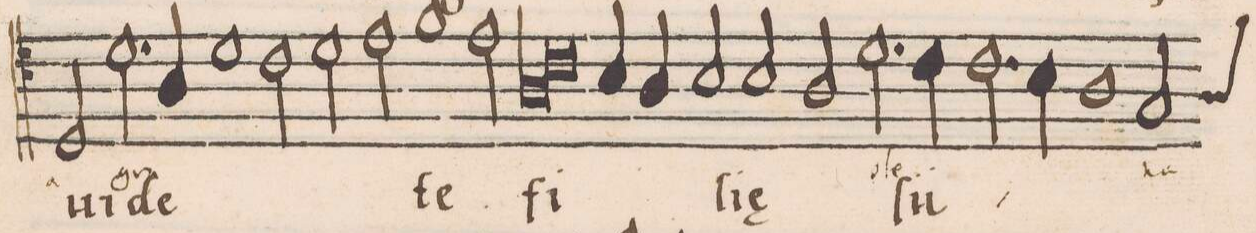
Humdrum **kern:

**kern	**text	**text
*I"ALTVS	*	*
*clefC4	*	*
*k[]	*	*
*met(C|)	*	*
*M2/1	*	*
2D/	-a	ui-
2.d\	gra	-de-
4A/	.	.
1d\	.	.
=7-	=7-	=7-
2c\	.	.
2d\	.	.
2e\	.	.
=8-	=8-	=8-
1f	.	-te
2e\	.	.
*lig	*	*
1A\	.	fi-
=9-	=9-	=9-
1c	.	.
*Xlig	*	*
4B/	.	.
4A/	.	.
=10-	=10-	=10-
2B/	.	-li-
2B/	.	-(ae)
2A/	.	.
2.d\	ple-	ſii-
=11-	=11-	=11-
4c\	.	.
2.c\	.	.
4B\	.	.
1A\	.	.
=12-	=12-	=12-
*custos:A	*	*
2G/	-na	.
*-	*-	*-
